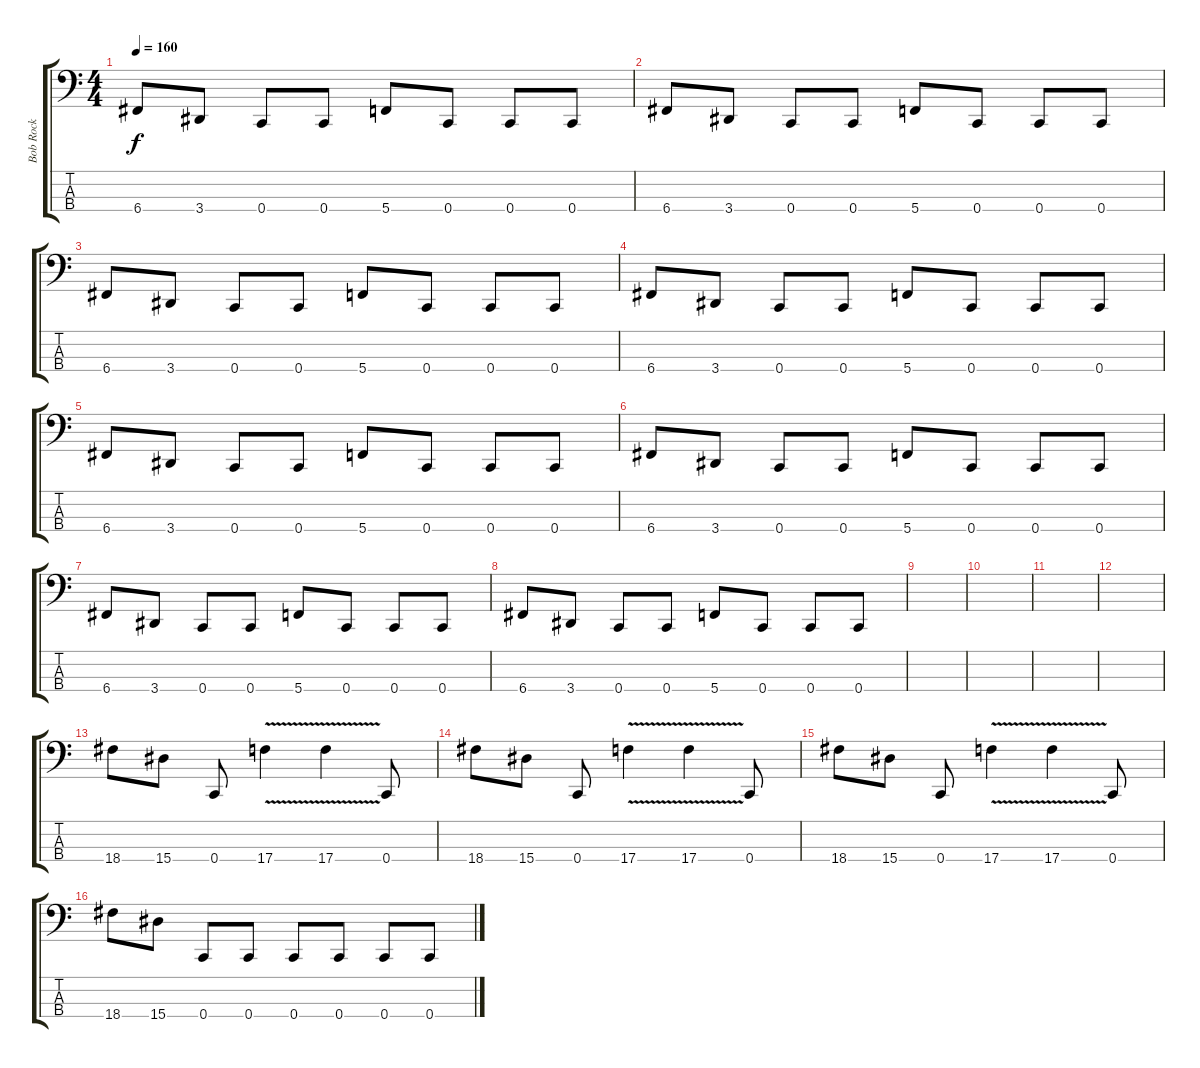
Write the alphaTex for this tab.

\track ("Bob Rock" "Bob Rock") {instrument electricbassfinger}
\staff {score tabs}
\tuning (F2 C2 G1 C1) {hide}
\ts (4 4)
\tempo 160
\clef f4
\ks c
6.4.8{dy f} 3.4.8 0.4.8 0.4.8 5.4.8 0.4.8 0.4.8 0.4.8 |
6.4.8 3.4.8 0.4.8 0.4.8 5.4.8 0.4.8 0.4.8 0.4.8 |
6.4.8 3.4.8 0.4.8 0.4.8 5.4.8 0.4.8 0.4.8 0.4.8 |
6.4.8 3.4.8 0.4.8 0.4.8 5.4.8 0.4.8 0.4.8 0.4.8 |
6.4.8 3.4.8 0.4.8 0.4.8 5.4.8 0.4.8 0.4.8 0.4.8 |
6.4.8 3.4.8 0.4.8 0.4.8 5.4.8 0.4.8 0.4.8 0.4.8 |
6.4.8 3.4.8 0.4.8 0.4.8 5.4.8 0.4.8 0.4.8 0.4.8 |
6.4.8 3.4.8 0.4.8 0.4.8 5.4.8 0.4.8 0.4.8 0.4.8 |
|
|
|
|
18.4.8 15.4.8 0.4.8 17.4{v}.4 17.4{v}.4 0.4.8 |
18.4.8 15.4.8 0.4.8 17.4{v}.4 17.4{v}.4 0.4.8 |
18.4.8 15.4.8 0.4.8 17.4{v}.4 17.4{v}.4 0.4.8 |
18.4.8 15.4.8 0.4.8 0.4.8 0.4.8 0.4.8 0.4.8 0.4.8
